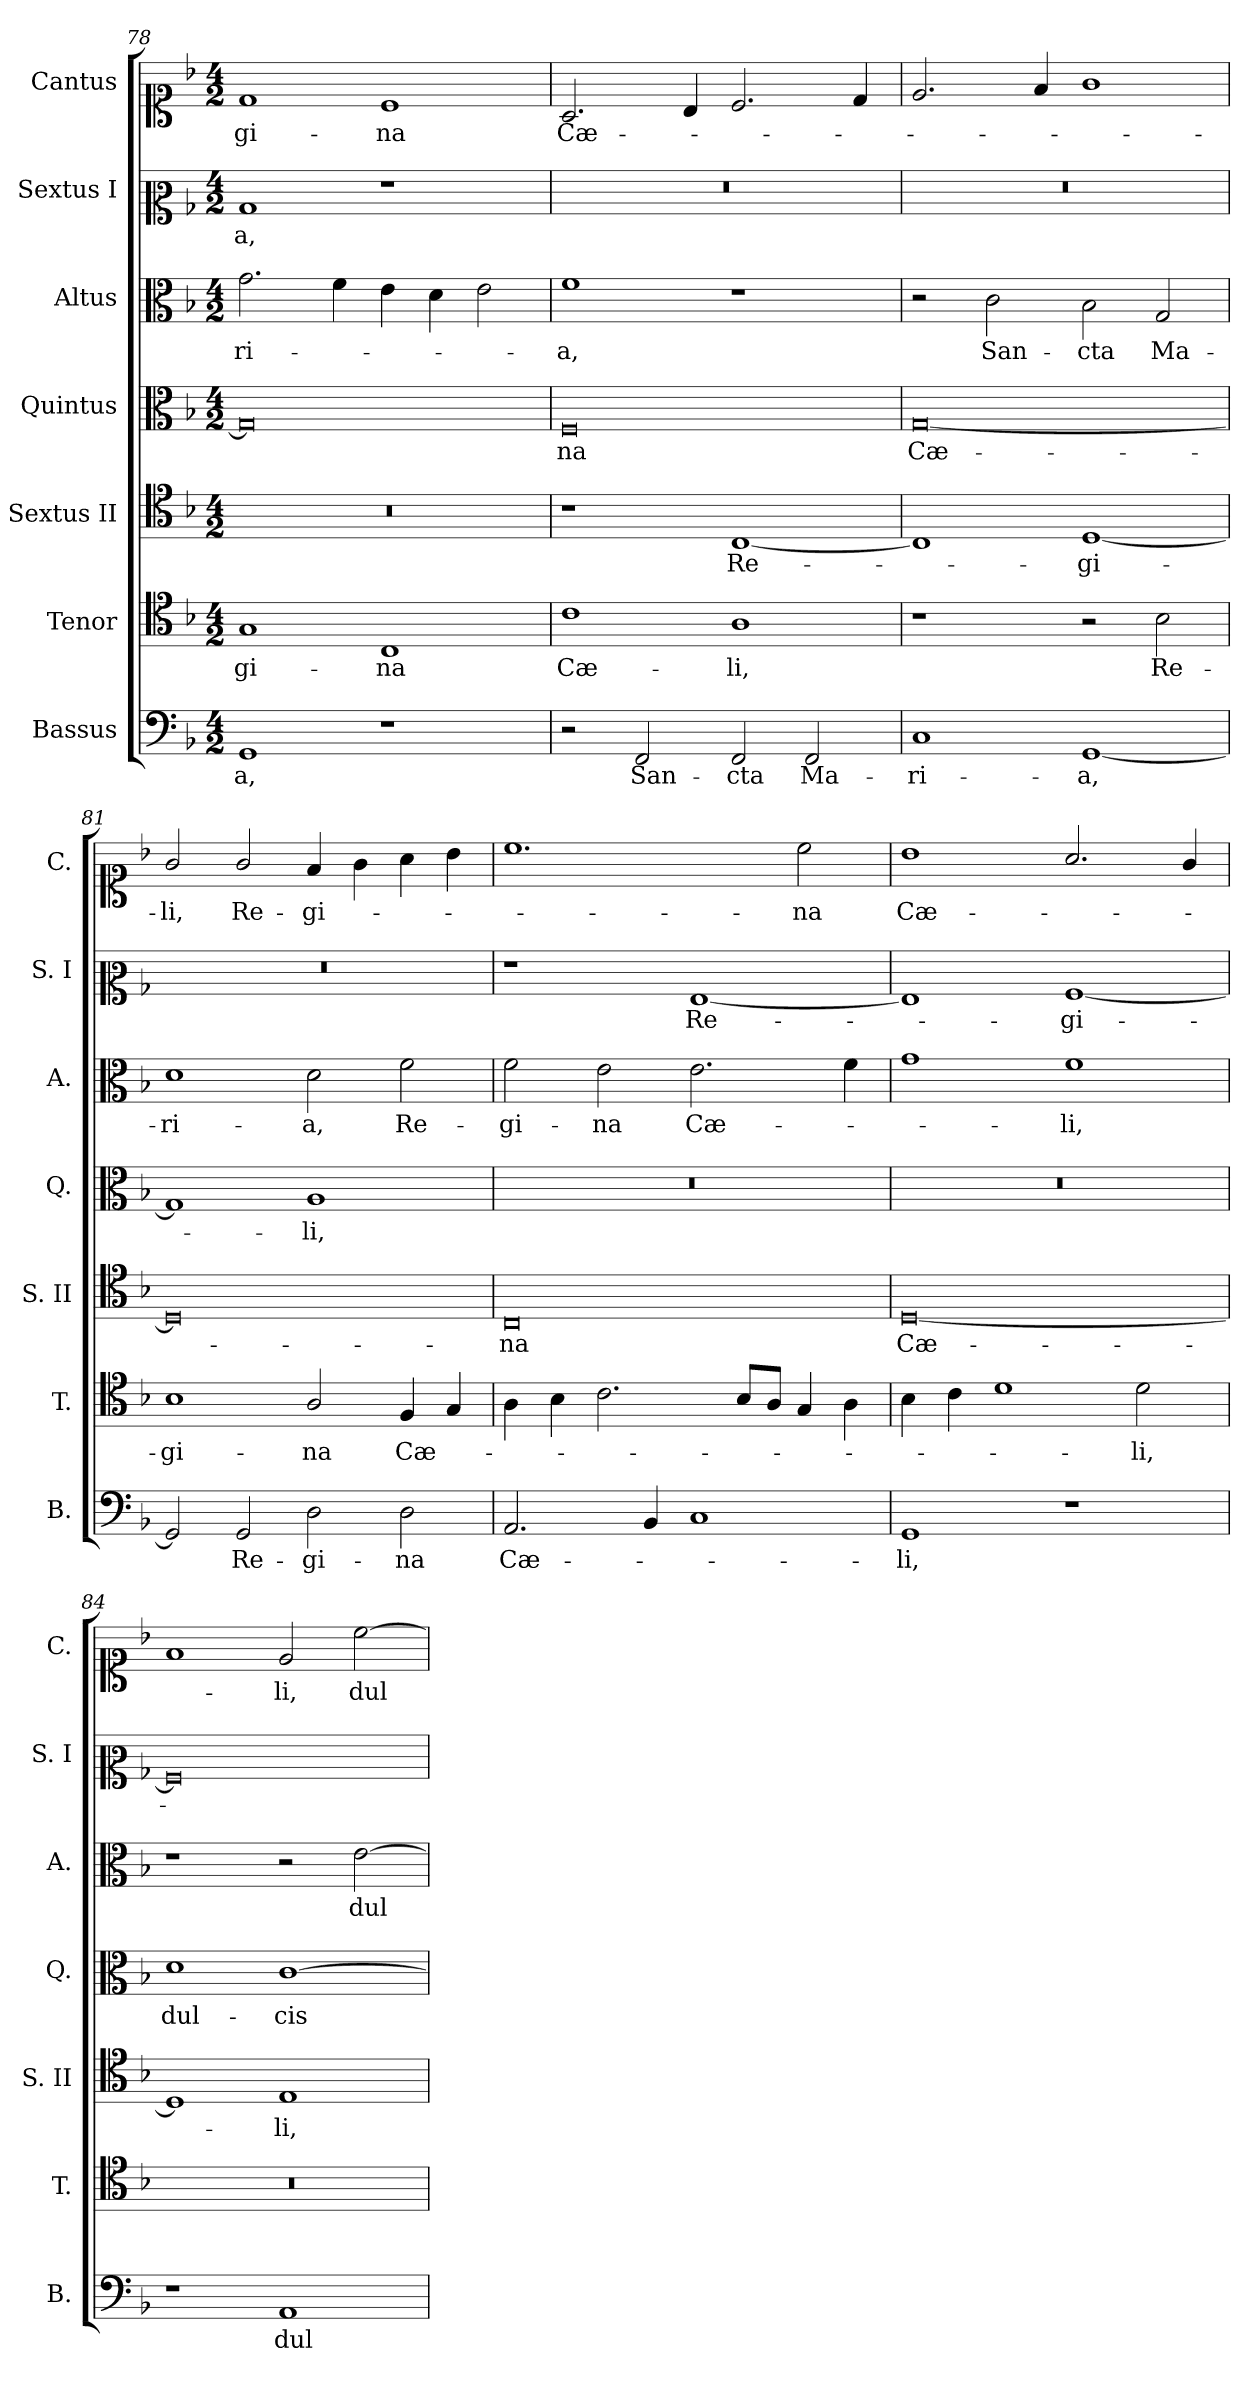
**kern	**text	**kern	**text	**kern	**text	**kern	**text	**kern	**text	**kern	**text	**kern	**text
*part7	*part7	*part6	*part6	*part5	*part5	*part4	*part4	*part3	*part3	*part2	*part2	*part1	*part1
*staff7	*staff7	*staff6	*staff6	*staff5	*staff5	*staff4	*staff4	*staff3	*staff3	*staff2	*staff2	*staff1	*staff1
*I"Bassus	*	*I"Tenor	*	*I"Sextus II	*	*I"Quintus	*	*I"Altus	*	*I"Sextus I	*	*I"Cantus	*
*I'B.	*	*I'T.	*	*I'S. II	*	*I'Q.	*	*I'A.	*	*I'S. I	*	*I'C.	*
*clefF4	*	*clefC4	*	*clefC4	*	*clefC3	*	*clefC3	*	*clefC2	*	*clefC1	*
*k[b-]	*	*k[b-]	*	*k[b-]	*	*k[b-]	*	*k[b-]	*	*k[b-]	*	*k[b-]	*
*M4/2	*	*M4/2	*	*M4/2	*	*M4/2	*	*M4/2	*	*M4/2	*	*M4/2	*
=78	=78	=78	=78	=78	=78	=78	=78	=78	=78	=78	=78	=78	=78
!	!LO:LY:b	!	!LO:LY:b	!	!	!	!	!	!LO:LY:b	!	!LO:LY:b	!	!LO:LY:b
1GG	-a,	1G	-gi-	0r	.	0G]	.	2.g\	ri-	1B-	-a,	1d	gi-
.	.	.	.	.	.	.	.	4f\	.	.	.	.	.
!	!	!	!LO:LY:b	!	!	!	!	!	!	!	!	!	!LO:LY:b
1r	.	1C	-na	.	.	.	.	4e\	.	1r	.	1c	-na
.	.	.	.	.	.	.	.	4d\	.	.	.	.	.
.	.	.	.	.	.	.	.	2e\	.	.	.	.	.
!!LO:LB:g=z
=79	=79	=79	=79	=79	=79	=79	=79	=79	=79	=79	=79	=79	=79
!	!	!	!LO:LY:b	!	!	!	!LO:LY:b	!	!LO:LY:b	!	!	!	!LO:LY:b
2r	.	1c	Cæ-	1r	.	0F	-na	1f	-a,	0r	.	2.A/	Cæ-
!	!LO:LY:b	!	!	!	!	!	!	!	!	!	!	!	!
2FF/	San-	.	.	.	.	.	.	.	.	.	.	.	.
.	.	.	.	.	.	.	.	.	.	.	.	4B-/	.
!	!LO:LY:b	!	!LO:LY:b	!	!LO:LY:b	!	!	!	!	!	!	!	!
2FF/	-cta	1A	-li,	[1C	Re-	.	.	1r	.	.	.	2.c/	.
!	!LO:LY:b	!	!	!	!	!	!	!	!	!	!	!	!
2FF/	Ma-	.	.	.	.	.	.	.	.	.	.	.	.
.	.	.	.	.	.	.	.	.	.	.	.	4d/	.
=80	=80	=80	=80	=80	=80	=80	=80	=80	=80	=80	=80	=80	=80
!	!LO:LY:b	!	!	!	!	!	!LO:LY:b	!	!	!	!	!	!
1C	-ri-	1r	.	1C]	.	[0G	Cæ-	2r	.	0r	.	2.e/	.
!	!	!	!	!	!	!	!	!	!LO:LY:b	!	!	!	!
.	.	.	.	.	.	.	.	2c\	San-	.	.	.	.
.	.	.	.	.	.	.	.	.	.	.	.	4f/	.
!	!LO:LY:b	!	!	!	!LO:LY:b	!	!	!	!LO:LY:b	!	!	!	!
[1GG	-a,	2r	.	[1D	-gi-	.	.	2B-\	-cta	.	.	1g	.
!	!	!	!LO:LY:b	!	!	!	!	!	!LO:LY:b	!	!	!	!
.	.	2B-\	Re-	.	.	.	.	2G/	Ma-	.	.	.	.
=81	=81	=81	=81	=81	=81	=81	=81	=81	=81	=81	=81	=81	=81
!	!	!	!LO:LY:b	!	!	!	!	!	!LO:LY:b	!	!	!	!LO:LY:b
2GG/]	.	1B-	-gi-	0D]	.	1G]	.	1d	-ri-	0r	.	2g/	-li,
!	!LO:LY:b	!	!	!	!	!	!	!	!	!	!	!	!LO:LY:b
2GG/	Re-	.	.	.	.	.	.	.	.	.	.	2g/	Re-
!	!LO:LY:b	!	!LO:LY:b	!	!	!	!LO:LY:b	!	!LO:LY:b	!	!	!	!LO:LY:b
2D\	-gi-	2A/	-na	.	.	1A	-li,	2d\	-a,	.	.	4f/	-gi-
.	.	.	.	.	.	.	.	.	.	.	.	4g\	.
!	!LO:LY:b	!	!LO:LY:b	!	!	!	!	!	!LO:LY:b	!	!	!	!
2D\	-na	4F/	Cæ-	.	.	.	.	2f\	Re-	.	.	4a\	.
.	.	4G/	.	.	.	.	.	.	.	.	.	4b-\	.
=82	=82	=82	=82	=82	=82	=82	=82	=82	=82	=82	=82	=82	=82
!	!LO:LY:b	!	!	!	!LO:LY:b	!	!	!	!LO:LY:b	!	!	!	!
2.AA/	Cæ-	4A\	.	0C	-na	0r	.	2f\	-gi-	1r	.	1.cc	.
.	.	4B-\	.	.	.	.	.	.	.	.	.	.	.
!	!	!	!	!	!	!	!	!	!LO:LY:b	!	!	!	!
.	.	2.c\	.	.	.	.	.	2e\	-na	.	.	.	.
4BB-/	.	.	.	.	.	.	.	.	.	.	.	.	.
!	!	!	!	!	!	!	!	!	!LO:LY:b	!	!LO:LY:b	!	!
1C	.	.	.	.	.	.	.	2.e\	Cæ-	[1G	Re-	.	.
.	.	8B-/L	.	.	.	.	.	.	.	.	.	.	.
.	.	8A/J	.	.	.	.	.	.	.	.	.	.	.
!	!	!	!	!	!	!	!	!	!	!	!	!	!LO:LY:b
.	.	4G/	.	.	.	.	.	.	.	.	.	2cc\	-na
.	.	4A\	.	.	.	.	.	4f\	.	.	.	.	.
=83	=83	=83	=83	=83	=83	=83	=83	=83	=83	=83	=83	=83	=83
!	!LO:LY:b	!	!	!	!LO:LY:b	!	!	!	!	!	!	!	!LO:LY:b
1GG	-li,	4B-\	.	[0D	Cæ-	0r	.	1g	.	1G]	.	1b-	Cæ-
.	.	4c\	.	.	.	.	.	.	.	.	.	.	.
.	.	1d	.	.	.	.	.	.	.	.	.	.	.
!	!	!	!	!	!	!	!	!	!LO:LY:b	!	!LO:LY:b	!	!
1r	.	.	.	.	.	.	.	1f	-li,	[1A	-gi-	2.a/	.
!	!	!	!LO:LY:b	!	!	!	!	!	!	!	!	!	!
.	.	2d\	-li,	.	.	.	.	.	.	.	.	.	.
.	.	.	.	.	.	.	.	.	.	.	.	4g/	.
=84	=84	=84	=84	=84	=84	=84	=84	=84	=84	=84	=84	=84	=84
!	!	!	!	!	!	!	!LO:LY:b	!	!	!	!	!	!
1r	.	0r	.	1D]	.	1d	dul-	1r	.	0A]	.	1f	.
!	!LO:LY:b	!	!	!	!LO:LY:b	!	!LO:LY:b	!	!	!	!	!	!LO:LY:b
1AA	dul-	.	.	1E	-li,	[1c	-cis	2r	.	.	.	2e/	-li,
!	!	!	!	!	!	!	!	!	!LO:LY:b	!	!	!	!LO:LY:b
.	.	.	.	.	.	.	.	[2e\	dul-	.	.	[2cc\	dul­-
=	=	=	=	=	=	=	=	=	=	=	=	=	=
*-	*-	*-	*-	*-	*-	*-	*-	*-	*-	*-	*-	*-	*-
